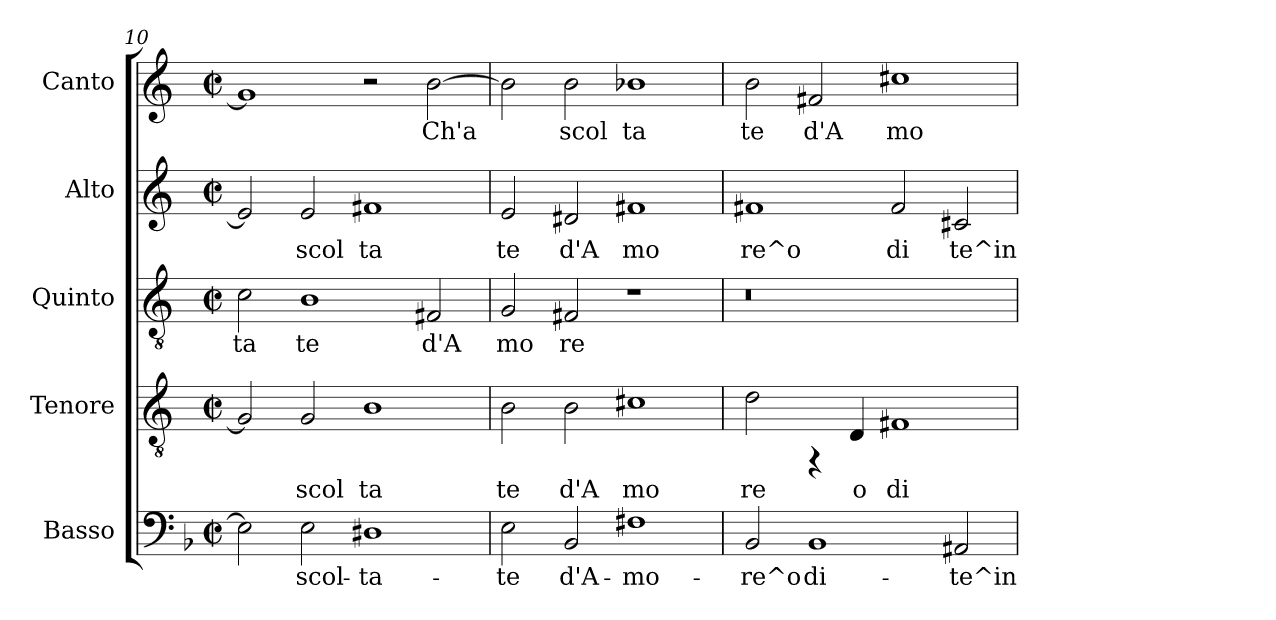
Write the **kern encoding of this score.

**kern	**text	**kern	**text	**kern	**text	**kern	**text	**kern	**text
*part5	*part5	*part4	*part4	*part3	*part3	*part2	*part2	*part1	*part1
*staff5	*staff5	*staff4	*staff4	*staff3	*staff3	*staff2	*staff2	*staff1	*staff1
*I"Basso	*	*I"Tenore	*	*I"Quinto	*	*I"Alto	*	*I"Canto	*
*clefF4	*	*clefGv2	*	*clefGv2	*	*clefG2	*	*clefG2	*
*	*	*ITrd-3c-5	*	*ITrd-3c-5	*	*ITrd-3c-5	*	*ITrd-3c-5	*
*k[b-]	*	*k[b-]	*	*k[b-]	*	*k[b-]	*	*k[b-]	*
*F:	*	*F:	*	*F:	*	*F:	*	*F:	*
*M2/2	*	*M2/2	*	*M2/2	*	*M2/2	*	*M2/2	*
*met(c|)	*	*met(c|)	*	*met(c|)	*	*met(c|)	*	*met(c|)	*
=10	=10	=10	=10	=10	=10	=10	=10	=10	=10
!	!LO:LY:b:cj	!	!LO:LY:b:cj	!	!LO:LY:b:cj	!	!LO:LY:b:cj	!	!LO:LY:b:cj
2E\]	--	2c/]	.	2f\	ta	2a/]	.	1cc]	.
!	!LO:LY:b:cj	!	!LO:LY:b:cj	!	!LO:LY:b:cj	!	!LO:LY:b:cj	!	!
2E\	-scol-	2c/	scol	1e	te	2a/	scol	.	.
!	!LO:LY:b:cj	!	!LO:LY:b:cj	!	!	!	!LO:LY:b:cj	!	!
1D#X	-ta-	1e	ta	.	.	1bn	ta	2r	.
!	!	!	!	!	!LO:LY:b:cj	!	!	!	!LO:LY:b:cj
.	.	.	.	2Bn/	d'A	.	.	[>2ee\	Ch'a
=11	=11	=11	=11	=11	=11	=11	=11	=11	=11
!	!LO:LY:b:cj	!	!LO:LY:b:cj	!	!LO:LY:b:cj	!	!LO:LY:b:cj	!	!LO:LY:b:cj
2E\	-te	2e\	te	2c/	mo	2a/	te	2ee\]	.
!	!LO:LY:b:cj	!	!LO:LY:b:cj	!	!LO:LY:b:cj	!	!LO:LY:b:cj	!	!LO:LY:b:cj
2BB-/	d'A-	2e\	d'A	2Bn/	re	2g#X/	d'A	2ee\	scol
!	!LO:LY:b:cj	!	!LO:LY:b:cj	!	!	!	!LO:LY:b:cj	!	!LO:LY:b:cj
1F#X	-mo-	1f#X	mo	1r	.	1bn	mo	1ee-X	ta
=12	=12	=12	=12	=12	=12	=12	=12	=12	=12
!	!LO:LY:b:cj	!	!LO:LY:b:cj	!	!	!	!LO:LY:b:cj	!	!LO:LY:b:cj
2BB-/	-re^o	2g\	re	0r	.	1bn	re^o	2ee\	te
!	!LO:LY:b:cj	!	!	!	!	!	!	!	!LO:LY:b:cj
1BB-	di-	4rFF	.	.	.	.	.	2bn/	d'A
!	!	!	!LO:LY:b:cj	!	!	!	!	!	!
.	.	4G/	o	.	.	.	.	.	.
!	!	!	!LO:LY:b:cj	!	!	!	!LO:LY:b:cj	!	!LO:LY:b:cj
.	.	1Bn	di	.	.	2b/	di	1ff#X	mo
!	!LO:LY:b:cj	!	!	!	!	!	!LO:LY:b:cj	!	!
2AA#X/	-te^in	.	.	.	.	2f#X/	te^in	.	.
=	=	=	=	=	=	=	=	=	=
*-	*-	*-	*-	*-	*-	*-	*-	*-	*-
